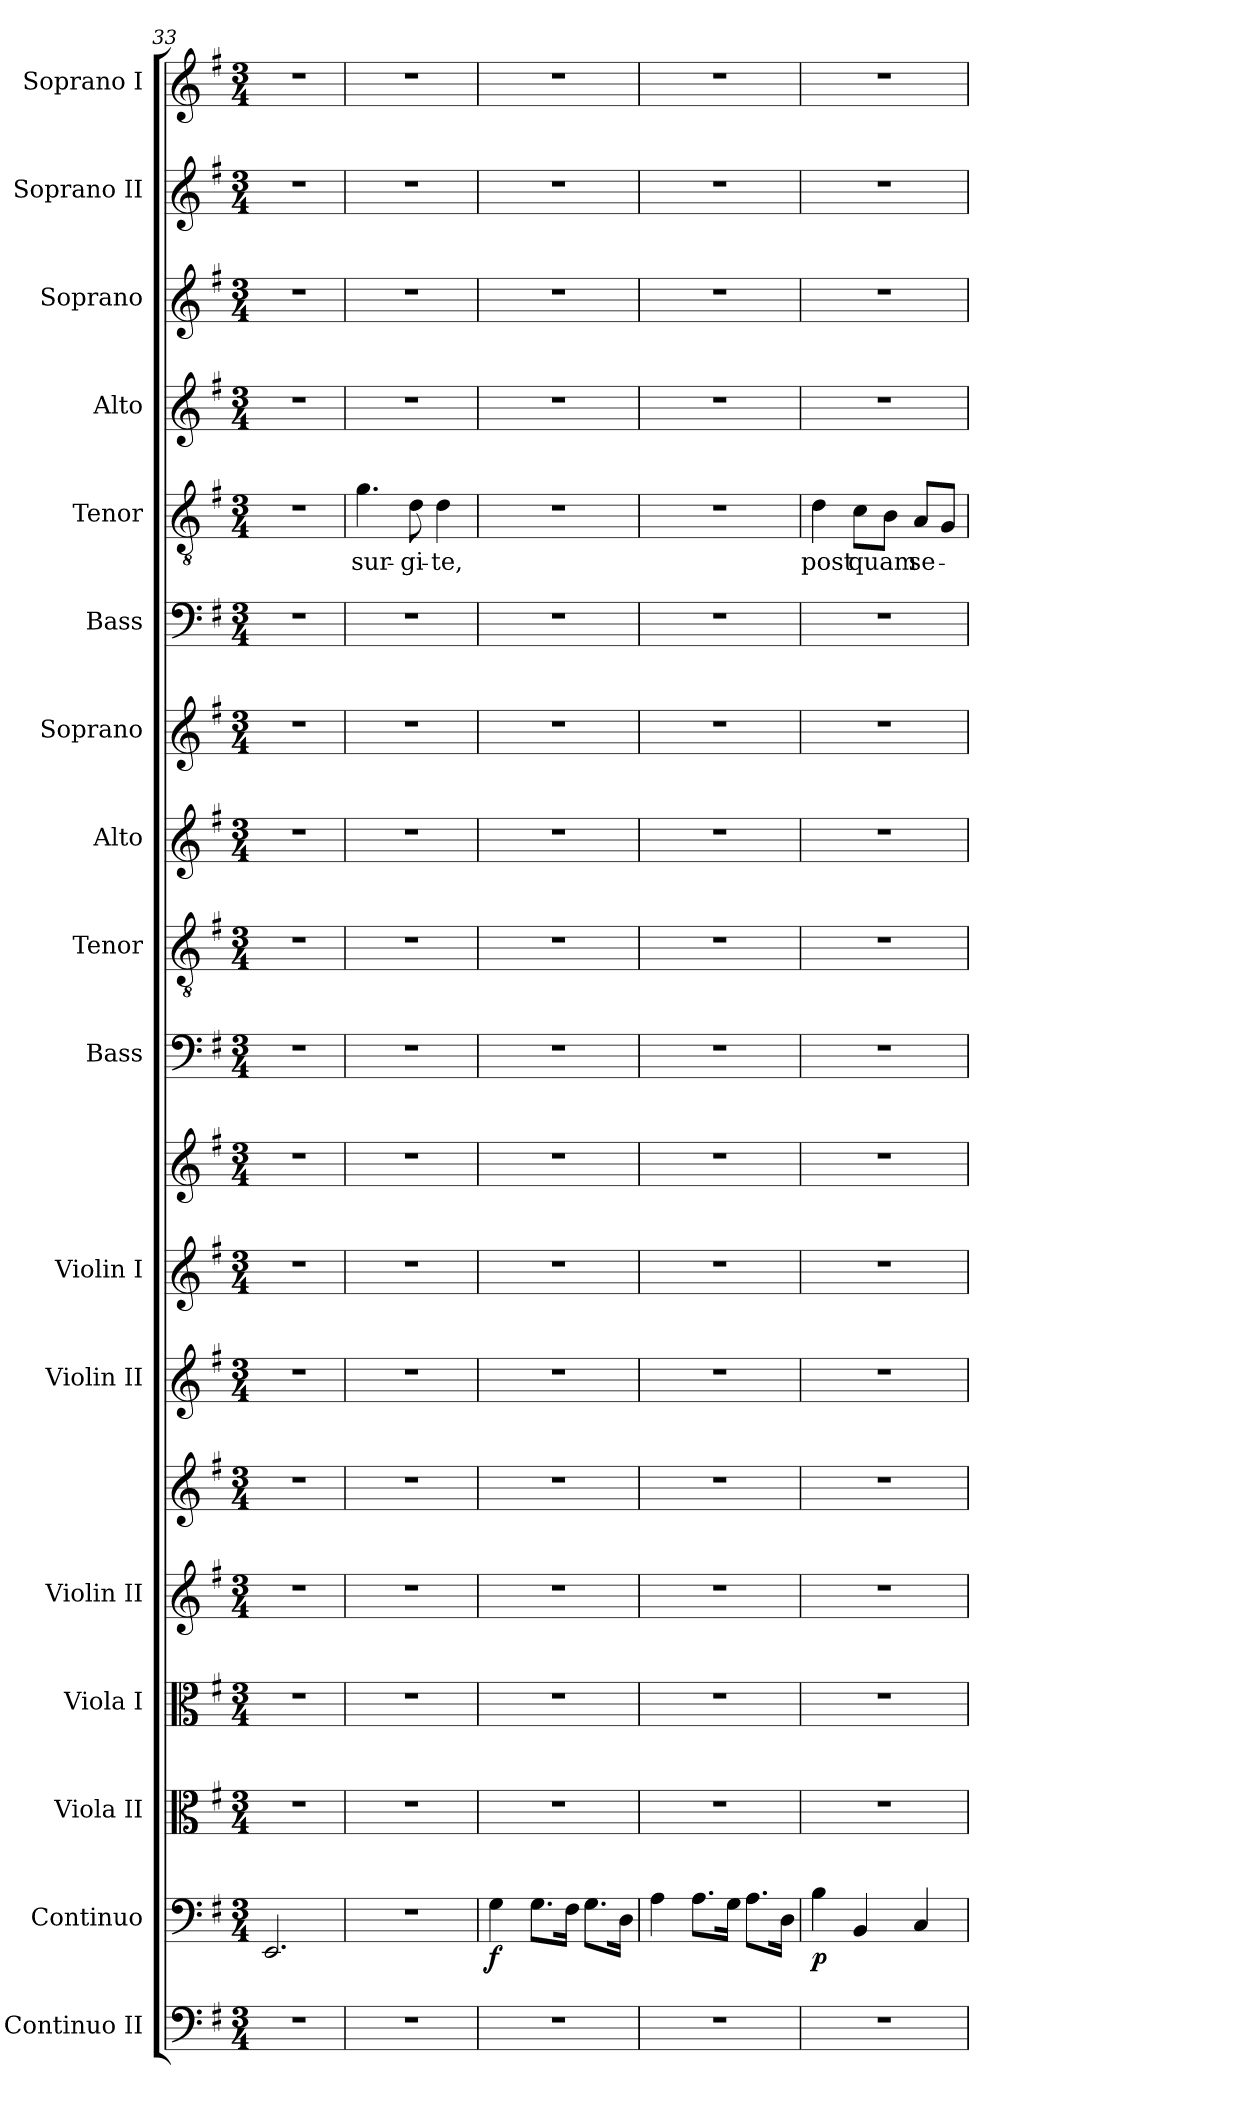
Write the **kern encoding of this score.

**kern	**kern	**dynam	**kern	**kern	**kern	**kern	**kern	**kern	**kern	**kern	**kern	**kern	**kern	**kern	**kern	**text	**kern	**kern	**kern	**kern
*part17	*part16	*part16	*part15	*part14	*part13	*part13	*part12	*part11	*part11	*part10	*part9	*part8	*part7	*part6	*part5	*part5	*part4	*part3	*part2	*part1
*staff19	*staff18	*staff18	*staff17	*staff16	*staff15	*staff14	*staff13	*staff12	*staff11	*staff10	*staff9	*staff8	*staff7	*staff6	*staff5	*staff5	*staff4	*staff3	*staff2	*staff1
*I"Continuo II	*I"Continuo	*	*I"Viola II	*I"Viola I	*I"Violin II	*	*I"Violin II	*I"Violin I	*	*I"Bass	*I"Tenor	*I"Alto	*I"Soprano	*I"Bass	*I"Tenor	*	*I"Alto	*I"Soprano	*I"Soprano II	*I"Soprano I
*	*	*	*I'Vla	*I'Vla	*I'Vln II	*	*I'Vln II	*I'Vln I	*	*I'B.	*I'T.	*I'A.	*I'S.	*I'B.	*I'T.	*	*I'A.	*I'S.	*I'S.	*I'S.
*clefF4	*clefF4	*	*clefC3	*clefC3	*clefG2	*clefG2	*clefG2	*clefG2	*clefG2	*clefF4	*clefGv2	*clefG2	*clefG2	*clefF4	*clefGv2	*	*clefG2	*clefG2	*clefG2	*clefG2
*	*	*	*	*	*	*	*	*	*	*	*ITrd7c12	*	*	*	*ITrd7c12	*	*	*	*	*
*k[f#]	*k[f#]	*	*k[f#]	*k[f#]	*k[f#]	*k[f#]	*k[f#]	*k[f#]	*k[f#]	*k[f#]	*k[f#]	*k[f#]	*k[f#]	*k[f#]	*k[f#]	*	*k[f#]	*k[f#]	*k[f#]	*k[f#]
*G:	*G:	*	*G:	*G:	*G:	*G:	*G:	*G:	*G:	*G:	*G:	*G:	*G:	*G:	*G:	*	*G:	*G:	*G:	*G:
*M3/4	*M3/4	*	*M3/4	*M3/4	*M3/4	*M3/4	*M3/4	*M3/4	*M3/4	*M3/4	*M3/4	*M3/4	*M3/4	*M3/4	*M3/4	*	*M3/4	*M3/4	*M3/4	*M3/4
=33	=33	=33	=33	=33	=33	=33	=33	=33	=33	=33	=33	=33	=33	=33	=33	=33	=33	=33	=33	=33
!LO:N:vis=1	!	!	!LO:N:vis=1	!LO:N:vis=1	!LO:N:vis=1	!LO:N:vis=1	!LO:N:vis=1	!LO:N:vis=1	!LO:N:vis=1	!LO:N:vis=1	!LO:N:vis=1	!LO:N:vis=1	!LO:N:vis=1	!LO:N:vis=1	!LO:N:vis=1	!	!LO:N:vis=1	!LO:N:vis=1	!LO:N:vis=1	!LO:N:vis=1
2.r	2.EEi/	.	2.r	2.r	2.r	2.r	2.r	2.r	2.r	2.r	2.r	2.r	2.r	2.r	2.r	.	2.r	2.r	2.r	2.r
=34	=34	=34	=34	=34	=34	=34	=34	=34	=34	=34	=34	=34	=34	=34	=34	=34	=34	=34	=34	=34
!LO:N:vis=1	!LO:N:vis=1	!	!LO:N:vis=1	!LO:N:vis=1	!LO:N:vis=1	!LO:N:vis=1	!LO:N:vis=1	!LO:N:vis=1	!LO:N:vis=1	!LO:N:vis=1	!LO:N:vis=1	!LO:N:vis=1	!LO:N:vis=1	!LO:N:vis=1	!	!	!	!	!	!
!	!	!	!	!	!	!	!	!	!	!	!	!	!	!	!	!LO:LY:b:color=#000000	!LO:N:vis=1	!LO:N:vis=1	!LO:N:vis=1	!LO:N:vis=1
2.r	2.r	.	2.r	2.r	2.r	2.r	2.r	2.r	2.r	2.r	2.r	2.r	2.r	2.r	4.Gi\	sur-	2.r	2.r	2.r	2.r
!	!	!	!	!	!	!	!	!	!	!	!	!	!	!	!	!LO:LY:b:color=#000000	!	!	!	!
.	.	.	.	.	.	.	.	.	.	.	.	.	.	.	8Di\	-gi-	.	.	.	.
!	!	!	!	!	!	!	!	!	!	!	!	!	!	!	!	!LO:LY:b:color=#000000	!	!	!	!
.	.	.	.	.	.	.	.	.	.	.	.	.	.	.	4Di\	-te,	.	.	.	.
=35	=35	=35	=35	=35	=35	=35	=35	=35	=35	=35	=35	=35	=35	=35	=35	=35	=35	=35	=35	=35
!LO:N:vis=1	!	!	!LO:N:vis=1	!LO:N:vis=1	!LO:N:vis=1	!LO:N:vis=1	!LO:N:vis=1	!LO:N:vis=1	!LO:N:vis=1	!LO:N:vis=1	!LO:N:vis=1	!LO:N:vis=1	!LO:N:vis=1	!LO:N:vis=1	!LO:N:vis=1	!	!LO:N:vis=1	!LO:N:vis=1	!LO:N:vis=1	!LO:N:vis=1
2.r	4Gi\	f	2.r	2.r	2.r	2.r	2.r	2.r	2.r	2.r	2.r	2.r	2.r	2.r	2.r	.	2.r	2.r	2.r	2.r
.	8.Gi\L	.	.	.	.	.	.	.	.	.	.	.	.	.	.	.	.	.	.	.
.	16F#i\Jk	.	.	.	.	.	.	.	.	.	.	.	.	.	.	.	.	.	.	.
.	8.Gi\L	.	.	.	.	.	.	.	.	.	.	.	.	.	.	.	.	.	.	.
.	16Di\Jk	.	.	.	.	.	.	.	.	.	.	.	.	.	.	.	.	.	.	.
=36	=36	=36	=36	=36	=36	=36	=36	=36	=36	=36	=36	=36	=36	=36	=36	=36	=36	=36	=36	=36
!LO:N:vis=1	!	!	!LO:N:vis=1	!LO:N:vis=1	!LO:N:vis=1	!LO:N:vis=1	!LO:N:vis=1	!LO:N:vis=1	!LO:N:vis=1	!LO:N:vis=1	!LO:N:vis=1	!LO:N:vis=1	!LO:N:vis=1	!LO:N:vis=1	!LO:N:vis=1	!	!LO:N:vis=1	!LO:N:vis=1	!LO:N:vis=1	!LO:N:vis=1
2.r	4Ai\	.	2.r	2.r	2.r	2.r	2.r	2.r	2.r	2.r	2.r	2.r	2.r	2.r	2.r	.	2.r	2.r	2.r	2.r
.	8.Ai\L	.	.	.	.	.	.	.	.	.	.	.	.	.	.	.	.	.	.	.
.	16Gi\Jk	.	.	.	.	.	.	.	.	.	.	.	.	.	.	.	.	.	.	.
.	8.Ai\L	.	.	.	.	.	.	.	.	.	.	.	.	.	.	.	.	.	.	.
.	16Di\Jk	.	.	.	.	.	.	.	.	.	.	.	.	.	.	.	.	.	.	.
=37	=37	=37	=37	=37	=37	=37	=37	=37	=37	=37	=37	=37	=37	=37	=37	=37	=37	=37	=37	=37
!LO:N:vis=1	!	!	!LO:N:vis=1	!LO:N:vis=1	!LO:N:vis=1	!LO:N:vis=1	!LO:N:vis=1	!LO:N:vis=1	!LO:N:vis=1	!LO:N:vis=1	!LO:N:vis=1	!LO:N:vis=1	!LO:N:vis=1	!LO:N:vis=1	!	!	!	!	!	!
!	!	!	!	!	!	!	!	!	!	!	!	!	!	!	!	!LO:LY:b:color=#000000	!LO:N:vis=1	!LO:N:vis=1	!LO:N:vis=1	!LO:N:vis=1
2.r	4Bi\	p	2.r	2.r	2.r	2.r	2.r	2.r	2.r	2.r	2.r	2.r	2.r	2.r	4Di\	post	2.r	2.r	2.r	2.r
!	!	!	!	!	!	!	!	!	!	!	!	!	!	!	!	!LO:LY:b:color=#000000	!	!	!	!
.	4BBi/	.	.	.	.	.	.	.	.	.	.	.	.	.	8Ci\L	quam	.	.	.	.
.	.	.	.	.	.	.	.	.	.	.	.	.	.	.	8BBi\J	.	.	.	.	.
!	!	!	!	!	!	!	!	!	!	!	!	!	!	!	!	!LO:LY:b:color=#000000	!	!	!	!
.	4Ci/	.	.	.	.	.	.	.	.	.	.	.	.	.	8AAi/L	se-	.	.	.	.
.	.	.	.	.	.	.	.	.	.	.	.	.	.	.	8GGi/J	.	.	.	.	.
=	=	=	=	=	=	=	=	=	=	=	=	=	=	=	=	=	=	=	=	=
*-	*-	*-	*-	*-	*-	*-	*-	*-	*-	*-	*-	*-	*-	*-	*-	*-	*-	*-	*-	*-
